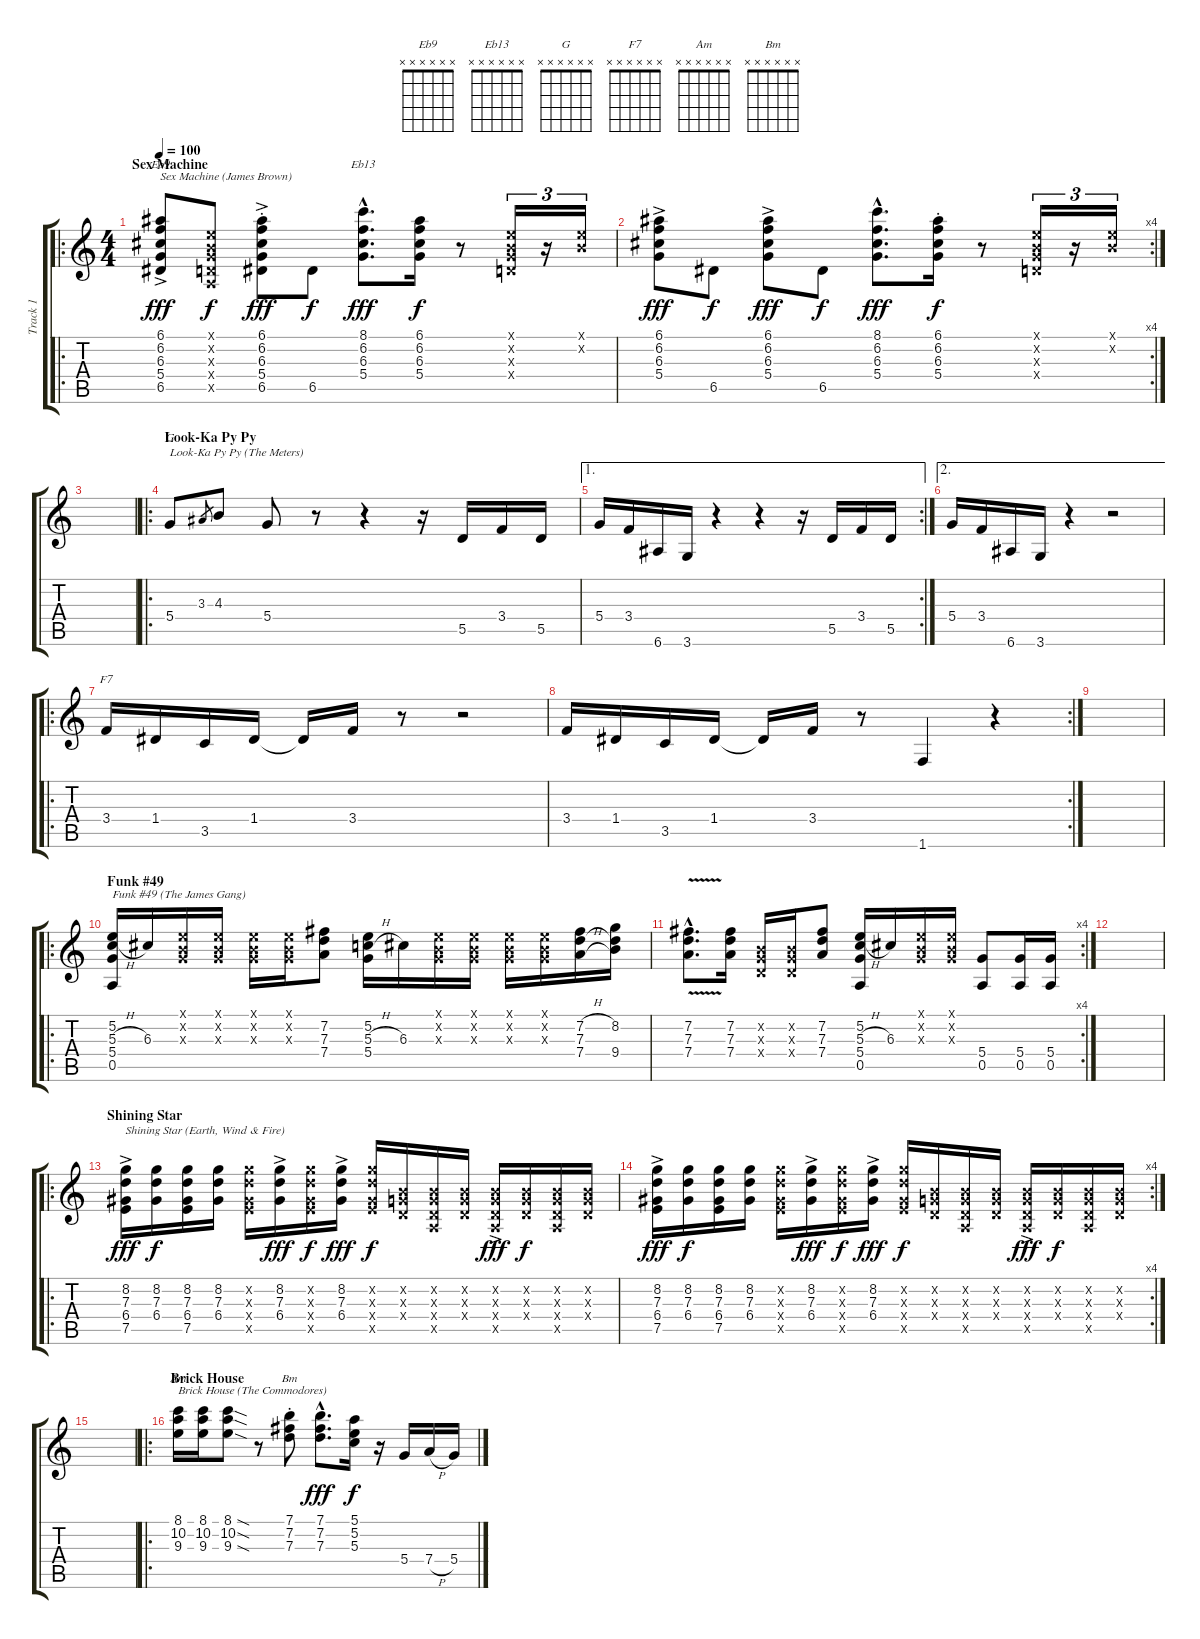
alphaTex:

\track ("Track 1" "Track 1") {instrument electricguitarjazz}
\staff {score tabs}
\tuning (E4 B3 G3 D3 A2 E2) {hide}
\chord ("Eb9" x x x x x x) {firstfret 0}
\chord ("Eb13" x x x x x x) {firstfret 0}
\chord ("G" x x x x x x) {firstfret 0}
\chord ("F7" x x x x x x) {firstfret 0}
\chord ("Am" x x x x x x) {firstfret 0}
\chord ("Bm" x x x x x x) {firstfret 0}
\ro
\ts (4 4)
\section ("" "Sex Machine")
\tempo 100
\clef g2
\ks c
(6.1{ac} 6.2{ac} 6.3{ac} 5.4{ac} 6.5{ac}).8{ch "Eb9" txt "Sex Machine (James Brown)" dy fff instrument electricguitarjazz} (0.1{x} 0.2{x} 0.3{x} 0.4{x} 0.5{x}).8{dy f} (6.1{ac st} 6.2{ac st} 6.3{ac st} 5.4{ac st} 6.5{ac st}).8{dy fff} 6.5.8{dy f} (8.1{hac} 6.2{hac} 6.3{hac} 5.4{hac}).8{d ch "Eb13" dy fff} (6.1 6.2 6.3 5.4).16{dy f} r.8 (0.1{x} 0.2{x} 0.3{x} 0.4{x}).16{tu (3 2)} r.16{tu (3 2)} (0.1{x} 0.2{x}).16{tu (3 2)} |
\rc 4
(6.1{ac} 6.2 6.3 5.4).8{dy fff} 6.5.8{dy f} (6.1{ac} 6.2 6.3 5.4).8{dy fff} 6.5.8{dy f} (8.1{hac} 6.2{hac} 6.3{hac} 5.4{hac}).8{d dy fff} (6.1{st} 6.2{st} 6.3{st} 5.4{st}).16{dy f} r.8 (0.1{x} 0.2{x} 0.3{x} 0.4{x}).16{tu (3 2)} r.16{tu (3 2)} (0.1{x} 0.2{x}).16{tu (3 2)} |
|
\ro
\section ("" "Look-Ka Py Py")
5.4.8{ch "G" txt "Look-Ka Py Py (The Meters)"} 3.3.8{gr} 4.3.8 5.4.8 r.8 r.4 r.16 5.5.16 3.4.16 5.5.16 |
\ae 1
\rc 2
5.4.16 3.4.16 6.6.16 3.6.16 r.4 r.4 r.16 5.5.16 3.4.16 5.5.16 |
\ae 2
5.4.16 3.4.16 6.6.16 3.6.16 r.4 r.2 |
\ro
3.4.16{ch "F7"} 1.4.16 3.5.16 1.4.16 1.4{t}.16 3.4.16 r.8 r.2 |
\rc 2
3.4.16 1.4.16 3.5.16 1.4.16 1.4{t}.16 3.4.16 r.8 1.6.4 r.4 |
|
\ro
\section ("" "Funk #49")
(5.2 5.3{h} 5.4 0.5).16{txt "Funk #49 (The James Gang)"} 6.3.16 (0.1{x} 0.2{x} 0.3{x}).16 (0.1{x} 0.2{x} 0.3{x}).16 (0.1{x} 0.2{x} 0.3{x}).16 (0.1{x} 0.2{x} 0.3{x}).16 (7.2 7.3 7.4).8 (5.2 5.3{h} 5.4).16 6.3.16 (0.1{x} 0.2{x} 0.3{x}).16 (0.1{x} 0.2{x} 0.3{x}).16 (0.1{x} 0.2{x} 0.3{x}).16 (0.1{x} 0.2{x} 0.3{x}).16 (7.2{h} 7.3 7.4{h}).16 (8.2 7.3{t} 9.4).16 |
\rc 4
(7.2{v hac} 7.3{v hac} 7.4{v hac}).8{d} (7.2 7.3 7.4).16 (0.2{x} 0.3{x} 0.4{x}).16 (0.2{x} 0.3{x} 0.4{x}).16 (7.2 7.3 7.4).8 (5.2 5.3{h} 5.4 0.5).16 6.3.16 (0.1{x} 0.2{x} 0.3{x}).16 (0.1{x} 0.2{x} 0.3{x}).16 (5.4 0.5).8 (5.4 0.5).16 (5.4 0.5).16 |
|
\ro
\section ("" "Shining Star")
(8.2{ac} 7.3 6.4 7.5).16{txt "Shining Star (Earth, Wind & Fire)" dy fff} (8.2 7.3 6.4).16{dy f} (8.2 7.3 6.4 7.5).16 (8.2 7.3 6.4).16 (8.2{x} 7.3{x} 6.4{x} 7.5{x}).16 (8.2{ac} 7.3 6.4).16{dy fff} (8.2{x} 7.3{x} 6.4{x} 7.5{x}).16{dy f} (8.2{ac} 7.3 6.4).16{dy fff} (8.2{x} 7.3{x} 6.4{x} 7.5{x}).16{dy f} (0.2{x} 0.3{x} 0.4{x}).16 (0.2{x} 0.3{x} 0.4{x} 0.5{x}).16 (0.2{x} 0.3{x} 0.4{x}).16 (0.2{ac x} 0.3{x} 0.4{x} 0.5{x}).16{dy fff} (0.2{x} 0.3{x} 0.4{x}).16{dy f} (0.2{x} 0.3{x} 0.4{x} 0.5{x}).16 (0.2{x} 0.3{x} 0.4{x}).16 |
\rc 4
(8.2{ac} 7.3 6.4 7.5).16{dy fff} (8.2 7.3 6.4).16{dy f} (8.2 7.3 6.4 7.5).16 (8.2 7.3 6.4).16 (8.2{x} 7.3{x} 6.4{x} 7.5{x}).16 (8.2{ac} 7.3 6.4).16{dy fff} (8.2{x} 7.3{x} 6.4{x} 7.5{x}).16{dy f} (8.2{ac} 7.3 6.4).16{dy fff} (8.2{x} 7.3{x} 6.4{x} 7.5{x}).16{dy f} (0.2{x} 0.3{x} 0.4{x}).16 (0.2{x} 0.3{x} 0.4{x} 0.5{x}).16 (0.2{x} 0.3{x} 0.4{x}).16 (0.2{ac x} 0.3{x} 0.4{x} 0.5{x}).16{dy fff} (0.2{x} 0.3{x} 0.4{x}).16{dy f} (0.2{x} 0.3{x} 0.4{x} 0.5{x}).16 (0.2{x} 0.3{x} 0.4{x}).16 |
|
\ro
\section ("" "Brick House")
(8.1 10.2 9.3).16{ch "Am" txt "Brick House (The Commodores)"} (8.1 10.2 9.3).16 (8.1{sod} 10.2{sod} 9.3{sod}).8 r.8 (7.1{st} 7.2{st} 7.3{st}).8{ch "Bm"} (7.1{hac} 7.2{hac} 7.3{hac}).8{d dy fff} (5.1 5.2 5.3).16{dy f} r.16 5.4.16 7.4{h}.16 5.4.16
